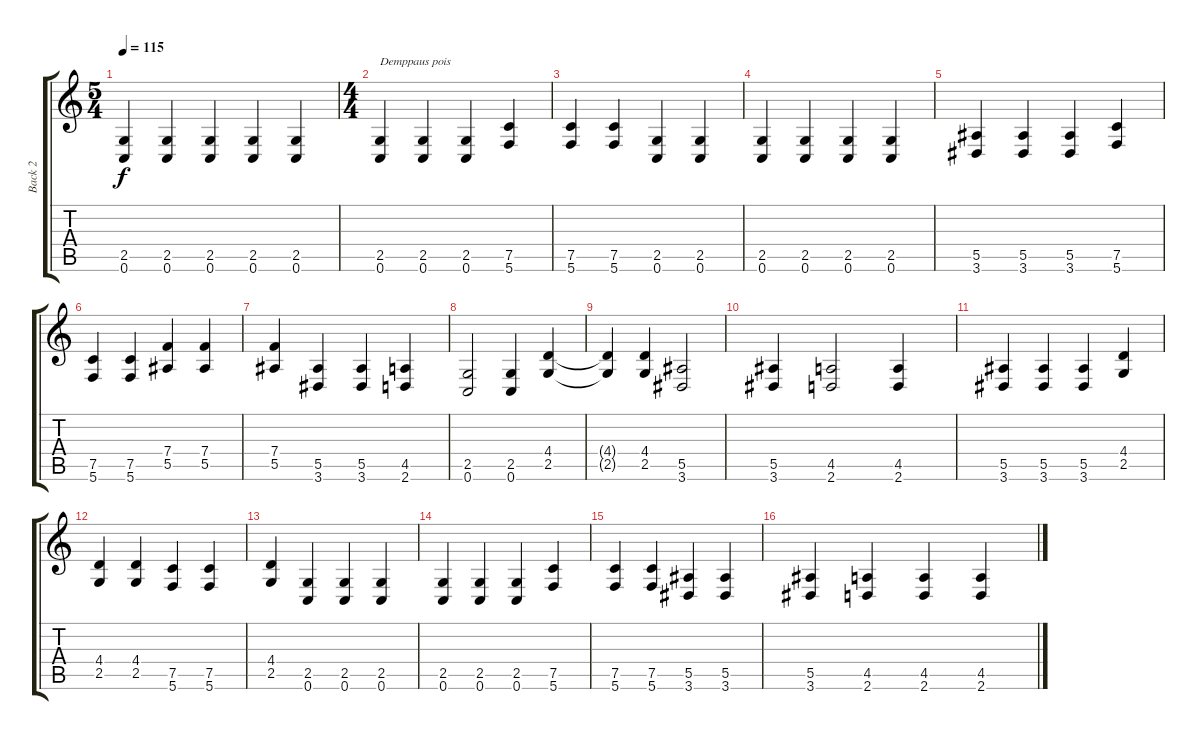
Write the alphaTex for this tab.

\track ("Back 2" "Back 2") {instrument distortionguitar}
\staff {score tabs}
\tuning (C4 G3 Eb3 Bb2 F2 C2) {hide}
\ts (5 4)
\tempo 115
\clef g2
\ks c
(2.5 0.6).4{dy f} (2.5 0.6).4 (2.5 0.6).4 (2.5 0.6).4 (2.5 0.6).4 |
\ts (4 4)
(2.5 0.6).4{txt "Demppaus pois"} (2.5 0.6).4 (2.5 0.6).4 (7.5 5.6).4 |
(7.5 5.6).4 (7.5 5.6).4 (2.5 0.6).4 (2.5 0.6).4 |
(2.5 0.6).4 (2.5 0.6).4 (2.5 0.6).4 (2.5 0.6).4 |
(5.5 3.6).4 (5.5 3.6).4 (5.5 3.6).4 (7.5 5.6).4 |
(7.5 5.6).4 (7.5 5.6).4 (7.4 5.5).4 (7.4 5.5).4 |
(7.4 5.5).4 (5.5 3.6).4 (5.5 3.6).4 (4.5 2.6).4 |
(2.5 0.6).2 (2.5 0.6).4 (4.4 2.5).4 |
(4.4{t} 2.5{t}).4 (4.4 2.5).4 (5.5 3.6).2 |
(5.5 3.6).4 (4.5 2.6).2 (4.5 2.6).4 |
(5.5 3.6).4 (5.5 3.6).4 (5.5 3.6).4 (4.4 2.5).4 |
(4.4 2.5).4 (4.4 2.5).4 (7.5 5.6).4 (7.5 5.6).4 |
(4.4 2.5).4 (2.5 0.6).4 (2.5 0.6).4 (2.5 0.6).4 |
(2.5 0.6).4 (2.5 0.6).4 (2.5 0.6).4 (7.5 5.6).4 |
(7.5 5.6).4 (7.5 5.6).4 (5.5 3.6).4 (5.5 3.6).4 |
(5.5 3.6).4 (4.5 2.6).4 (4.5 2.6).4 (4.5 2.6).4
